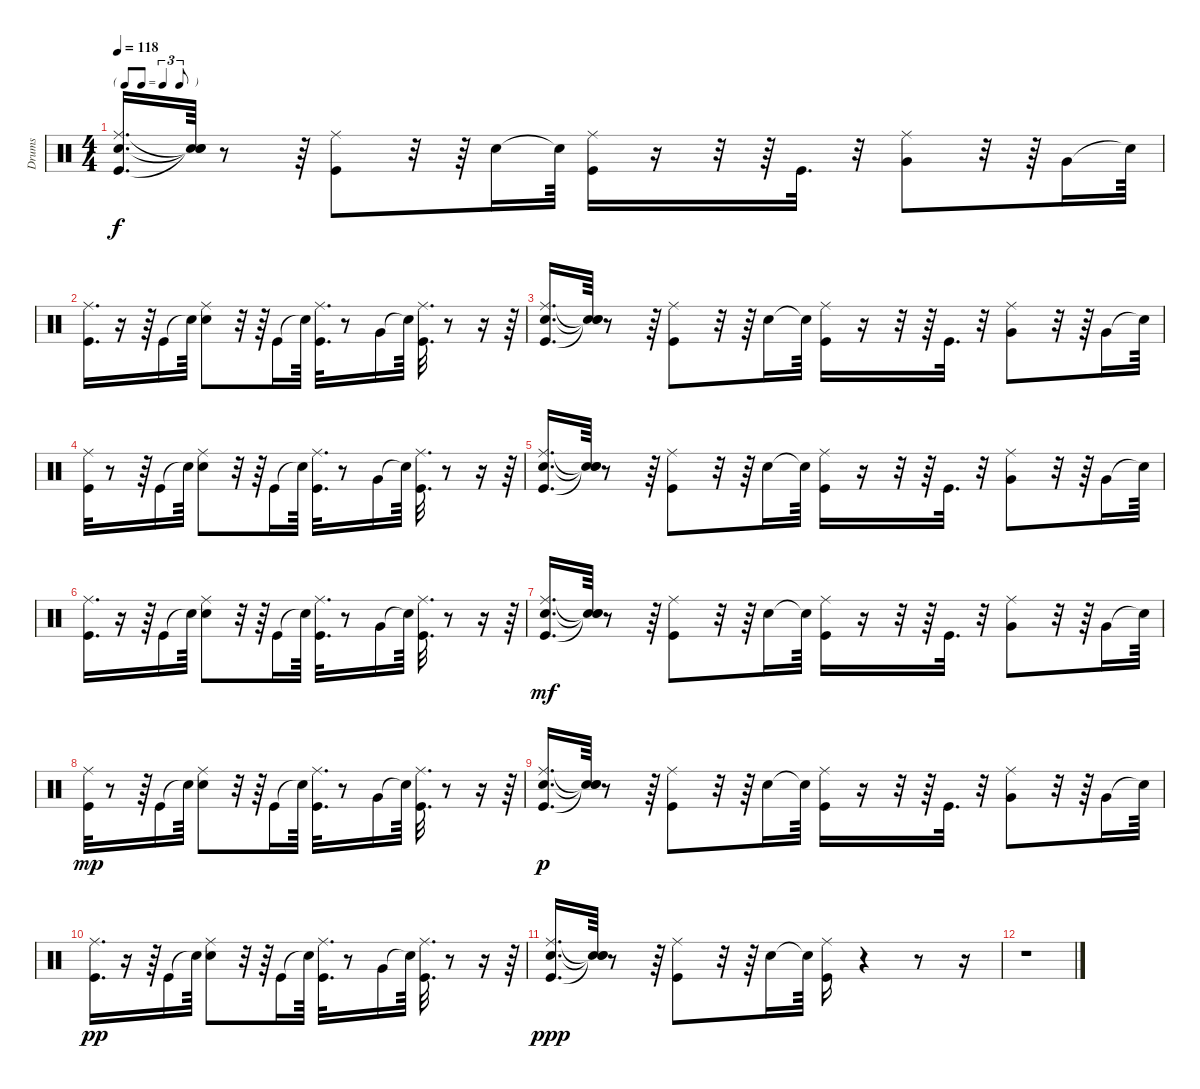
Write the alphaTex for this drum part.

\track ("Drums" "Drums") {instrument percussion}
\staff {score}
\articulation defaults
\ts (4 4)
\tf triplet8th
\tempo 118
\clef neutral
\ks c
("Kick (hit)" "Ride (middle)" "Snare (hit) 2").16{d dy f} ("Snare (hit)"{t} "Snare (hit)"{t} "Snare (hit)"{t}).64 r.8 r.64 ("Kick (hit)" "Ride (middle)").8 r.32 r.64 "Snare (hit) 2".16 "Snare (hit)"{t}.64 ("Kick (hit)" "Ride (middle)").16 r.16 r.32 r.64 "Kick (hit)".32{d} r.32 ("Ride (middle)" "Very Low Tom (hit)").8 r.32 r.64 "Very Low Tom (hit)".16 "Snare (hit)"{t}.64 |
("Kick (hit)" "Ride (middle)").16{d} r.16 r.64 "Kick (hit)".16 "Snare (hit)"{t}.64 ("Snare (hit) 2" "Ride (middle)").8 r.32 r.64 "Kick (hit)".16 "Snare (hit)"{t}.64 ("Ride (middle)" "Kick (hit)").32{d} r.8 "Very Low Tom (hit)".16 "Snare (hit)"{t}.64 ("Kick (hit)" "Ride (middle)").32{d} r.8 r.16 r.64 |
("Ride (middle)" "Kick (hit)" "Snare (hit) 2").16{d} ("Snare (hit)"{t} "Snare (hit)"{t} "Snare (hit)"{t}).64 r.8 r.64 ("Ride (middle)" "Kick (hit)").8 r.32 r.64 "Snare (hit) 2".16 "Snare (hit)"{t}.64 ("Kick (hit)" "Ride (middle)").16 r.16 r.32 r.64 "Kick (hit)".32{d} r.32 ("Ride (middle)" "Very Low Tom (hit)").8 r.32 r.64 "Very Low Tom (hit)".16 "Snare (hit)"{t}.64 |
("Ride (middle)" "Kick (hit)").32 r.8 r.64 "Kick (hit)".16 "Snare (hit)"{t}.64 ("Snare (hit) 2" "Ride (middle)").8 r.32 r.64 "Kick (hit)".16 "Snare (hit)"{t}.64 ("Ride (middle)" "Kick (hit)").32{d} r.8 "Very Low Tom (hit)".16 "Snare (hit)"{t}.64 ("Ride (middle)" "Kick (hit)").32{d} r.8 r.16 r.64 |
("Kick (hit)" "Ride (middle)" "Snare (hit) 2").16{d} ("Snare (hit)"{t} "Snare (hit)"{t} "Snare (hit)"{t}).64 r.8 r.64 ("Kick (hit)" "Ride (middle)").8 r.32 r.64 "Snare (hit) 2".16 "Snare (hit)"{t}.64 ("Kick (hit)" "Ride (middle)").16 r.16 r.32 r.64 "Kick (hit)".32{d} r.32 ("Ride (middle)" "Very Low Tom (hit)").8 r.32 r.64 "Very Low Tom (hit)".16 "Snare (hit)"{t}.64 |
("Kick (hit)" "Ride (middle)").16{d} r.16 r.64 "Kick (hit)".16 "Snare (hit)"{t}.64 ("Snare (hit) 2" "Ride (middle)").8 r.32 r.64 "Kick (hit)".16 "Snare (hit)"{t}.64 ("Ride (middle)" "Kick (hit)").32{d} r.8 "Very Low Tom (hit)".16 "Snare (hit)"{t}.64 ("Kick (hit)" "Ride (middle)").32{d} r.8 r.16 r.64 |
("Ride (middle)" "Kick (hit)" "Snare (hit) 2").16{d dy mf} ("Snare (hit)"{t} "Snare (hit)"{t} "Snare (hit)"{t}).64 r.8 r.64 ("Ride (middle)" "Kick (hit)").8 r.32 r.64 "Snare (hit) 2".16 "Snare (hit)"{t}.64 ("Kick (hit)" "Ride (middle)").16 r.16 r.32 r.64 "Kick (hit)".32{d} r.32 ("Ride (middle)" "Very Low Tom (hit)").8 r.32 r.64 "Very Low Tom (hit)".16 "Snare (hit)"{t}.64 |
("Ride (middle)" "Kick (hit)").32{dy mp} r.8 r.64 "Kick (hit)".16 "Snare (hit)"{t}.64 ("Snare (hit) 2" "Ride (middle)").8 r.32 r.64 "Kick (hit)".16 "Snare (hit)"{t}.64 ("Ride (middle)" "Kick (hit)").32{d} r.8 "Very Low Tom (hit)".16 "Snare (hit)"{t}.64 ("Ride (middle)" "Kick (hit)").32{d} r.8 r.16 r.64 |
("Kick (hit)" "Ride (middle)" "Snare (hit) 2").16{d dy p} ("Snare (hit)"{t} "Snare (hit)"{t} "Snare (hit)"{t}).64 r.8 r.64 ("Kick (hit)" "Ride (middle)").8 r.32 r.64 "Snare (hit) 2".16 "Snare (hit)"{t}.64 ("Kick (hit)" "Ride (middle)").16 r.16 r.32 r.64 "Kick (hit)".32{d} r.32 ("Ride (middle)" "Very Low Tom (hit)").8 r.32 r.64 "Very Low Tom (hit)".16 "Snare (hit)"{t}.64 |
("Kick (hit)" "Ride (middle)").16{d dy pp} r.16 r.64 "Kick (hit)".16 "Snare (hit)"{t}.64 ("Snare (hit) 2" "Ride (middle)").8 r.32 r.64 "Kick (hit)".16 "Snare (hit)"{t}.64 ("Ride (middle)" "Kick (hit)").32{d} r.8 "Very Low Tom (hit)".16 "Snare (hit)"{t}.64 ("Kick (hit)" "Ride (middle)").32{d} r.8 r.16 r.64 |
("Ride (middle)" "Kick (hit)" "Snare (hit) 2").16{d dy ppp} ("Snare (hit)"{t} "Snare (hit)"{t} "Snare (hit)"{t}).64 r.8 r.64 ("Ride (middle)" "Kick (hit)").8 r.32 r.64 "Snare (hit) 2".16 "Snare (hit)"{t}.64 ("Kick (hit)" "Ride (middle)").16 r.4 r.8 r.16 |
r.1
